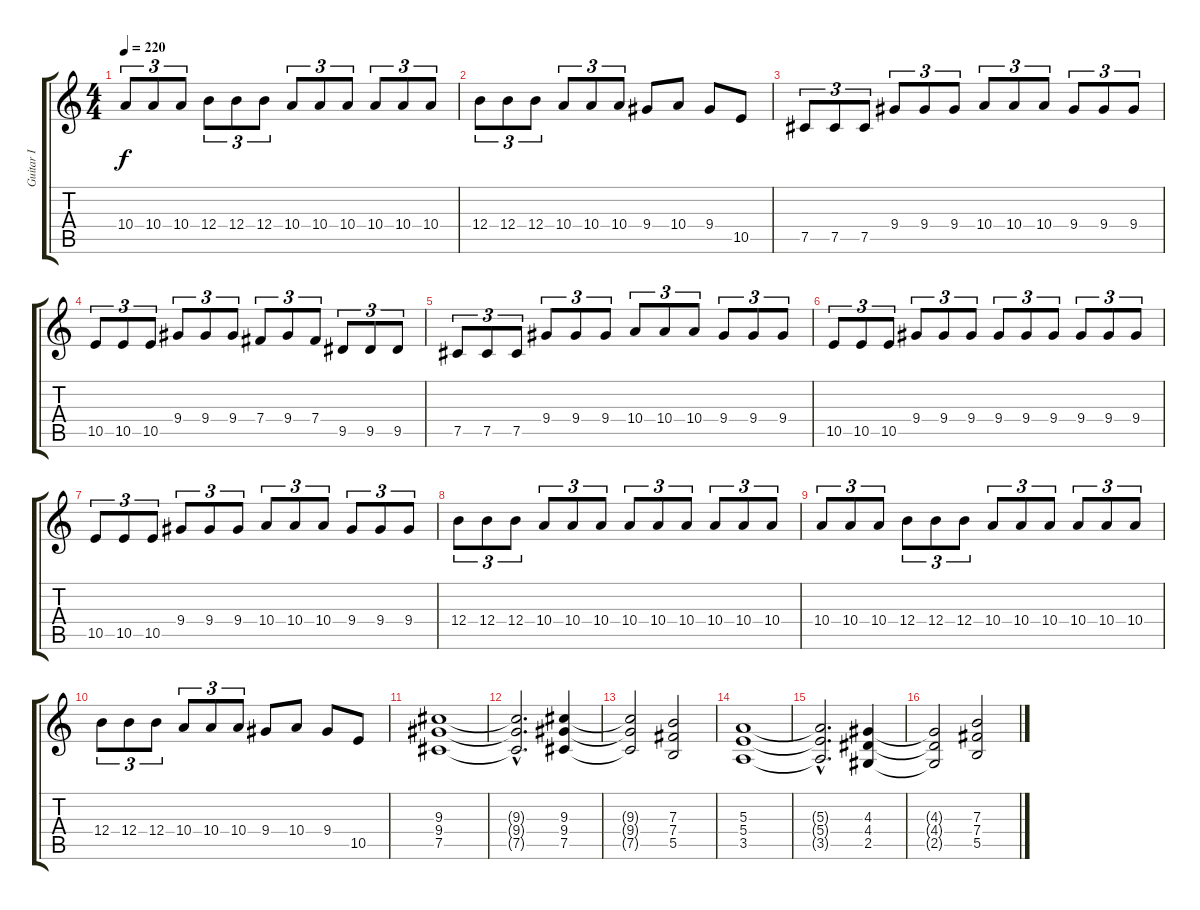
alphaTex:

\track ("Guitar I" "Guitar I") {instrument distortionguitar}
\staff {score tabs}
\tuning (Db4 Ab3 E3 B2 Gb2 Db2) {hide}
\ts (4 4)
\tempo 220
\clef g2
\ks c
10.4.8{tu (3 2) dy f} 10.4.8{tu (3 2)} 10.4.8{tu (3 2)} 12.4.8{tu (3 2)} 12.4.8{tu (3 2)} 12.4.8{tu (3 2)} 10.4.8{tu (3 2)} 10.4.8{tu (3 2)} 10.4.8{tu (3 2)} 10.4.8{tu (3 2)} 10.4.8{tu (3 2)} 10.4.8{tu (3 2)} |
12.4.8{tu (3 2)} 12.4.8{tu (3 2)} 12.4.8{tu (3 2)} 10.4.8{tu (3 2)} 10.4.8{tu (3 2)} 10.4.8{tu (3 2)} 9.4.8 10.4.8 9.4.8 10.5.8 |
7.5.8{tu (3 2)} 7.5.8{tu (3 2)} 7.5.8{tu (3 2)} 9.4.8{tu (3 2)} 9.4.8{tu (3 2)} 9.4.8{tu (3 2)} 10.4.8{tu (3 2)} 10.4.8{tu (3 2)} 10.4.8{tu (3 2)} 9.4.8{tu (3 2)} 9.4.8{tu (3 2)} 9.4.8{tu (3 2)} |
10.5.8{tu (3 2)} 10.5.8{tu (3 2)} 10.5.8{tu (3 2)} 9.4.8{tu (3 2)} 9.4.8{tu (3 2)} 9.4.8{tu (3 2)} 7.4.8{tu (3 2)} 9.4.8{tu (3 2)} 7.4.8{tu (3 2)} 9.5.8{tu (3 2)} 9.5.8{tu (3 2)} 9.5.8{tu (3 2)} |
7.5.8{tu (3 2)} 7.5.8{tu (3 2)} 7.5.8{tu (3 2)} 9.4.8{tu (3 2)} 9.4.8{tu (3 2)} 9.4.8{tu (3 2)} 10.4.8{tu (3 2)} 10.4.8{tu (3 2)} 10.4.8{tu (3 2)} 9.4.8{tu (3 2)} 9.4.8{tu (3 2)} 9.4.8{tu (3 2)} |
10.5.8{tu (3 2)} 10.5.8{tu (3 2)} 10.5.8{tu (3 2)} 9.4.8{tu (3 2)} 9.4.8{tu (3 2)} 9.4.8{tu (3 2)} 9.4.8{tu (3 2)} 9.4.8{tu (3 2)} 9.4.8{tu (3 2)} 9.4.8{tu (3 2)} 9.4.8{tu (3 2)} 9.4.8{tu (3 2)} |
10.5.8{tu (3 2)} 10.5.8{tu (3 2)} 10.5.8{tu (3 2)} 9.4.8{tu (3 2)} 9.4.8{tu (3 2)} 9.4.8{tu (3 2)} 10.4.8{tu (3 2)} 10.4.8{tu (3 2)} 10.4.8{tu (3 2)} 9.4.8{tu (3 2)} 9.4.8{tu (3 2)} 9.4.8{tu (3 2)} |
12.4.8{tu (3 2)} 12.4.8{tu (3 2)} 12.4.8{tu (3 2)} 10.4.8{tu (3 2)} 10.4.8{tu (3 2)} 10.4.8{tu (3 2)} 10.4.8{tu (3 2)} 10.4.8{tu (3 2)} 10.4.8{tu (3 2)} 10.4.8{tu (3 2)} 10.4.8{tu (3 2)} 10.4.8{tu (3 2)} |
10.4.8{tu (3 2)} 10.4.8{tu (3 2)} 10.4.8{tu (3 2)} 12.4.8{tu (3 2)} 12.4.8{tu (3 2)} 12.4.8{tu (3 2)} 10.4.8{tu (3 2)} 10.4.8{tu (3 2)} 10.4.8{tu (3 2)} 10.4.8{tu (3 2)} 10.4.8{tu (3 2)} 10.4.8{tu (3 2)} |
12.4.8{tu (3 2)} 12.4.8{tu (3 2)} 12.4.8{tu (3 2)} 10.4.8{tu (3 2)} 10.4.8{tu (3 2)} 10.4.8{tu (3 2)} 9.4.8 10.4.8 9.4.8 10.5.8 |
(9.3 9.4 7.5).1 |
(9.3{hac t} 9.4{hac t} 7.5{hac t}).2{d} (9.3 9.4 7.5).4 |
(9.3{t} 9.4{t} 7.5{t}).2 (7.3 7.4 5.5).2 |
(5.3 5.4 3.5).1 |
(5.3{hac t} 5.4{hac t} 3.5{hac t}).2{d} (4.3 4.4 2.5).4 |
(4.3{t} 4.4{t} 2.5{t}).2 (7.3 7.4 5.5).2
